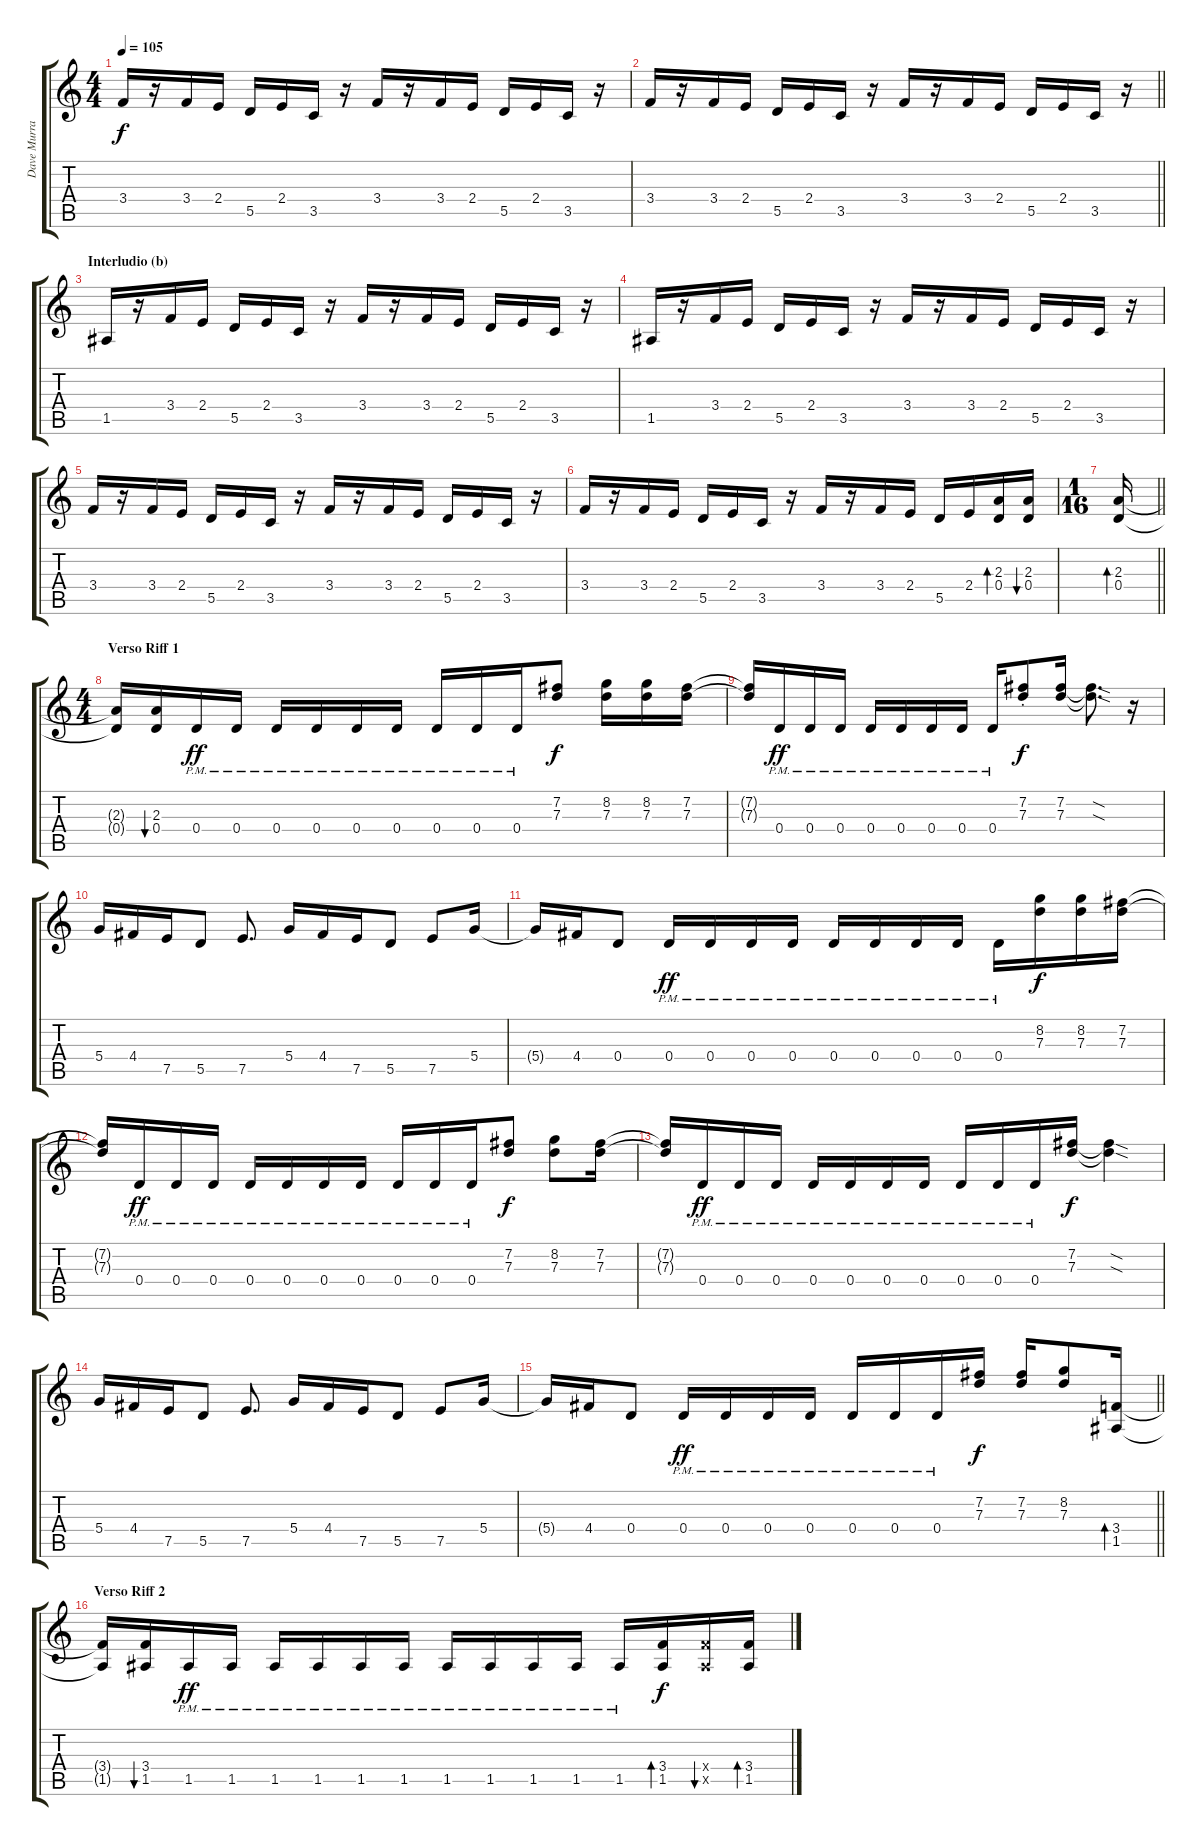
\track ("Dave Murray" "Dave Murra") {instrument distortionguitar}
\staff {score tabs}
\tuning (E4 B3 G3 D3 A2 E2) {hide}
\ts (4 4)
\tempo 105
\clef g2
\ks c
3.4.16{dy f} r.16 3.4.16 2.4.16 5.5.16 2.4.16 3.5.16 r.16 3.4.16 r.16 3.4.16 2.4.16 5.5.16 2.4.16 3.5.16 r.16 |
\barLineRight lightlight
3.4.16 r.16 3.4.16 2.4.16 5.5.16 2.4.16 3.5.16 r.16 3.4.16 r.16 3.4.16 2.4.16 5.5.16 2.4.16 3.5.16 r.16 |
\section ("" "Interludio (b)")
1.5.16 r.16 3.4.16 2.4.16 5.5.16 2.4.16 3.5.16 r.16 3.4.16 r.16 3.4.16 2.4.16 5.5.16 2.4.16 3.5.16 r.16 |
1.5.16 r.16 3.4.16 2.4.16 5.5.16 2.4.16 3.5.16 r.16 3.4.16 r.16 3.4.16 2.4.16 5.5.16 2.4.16 3.5.16 r.16 |
3.4.16 r.16 3.4.16 2.4.16 5.5.16 2.4.16 3.5.16 r.16 3.4.16 r.16 3.4.16 2.4.16 5.5.16 2.4.16 3.5.16 r.16 |
3.4.16 r.16 3.4.16 2.4.16 5.5.16 2.4.16 3.5.16 r.16 3.4.16 r.16 3.4.16 2.4.16 5.5.16 2.4.16 (2.3 0.4).16{bd 30} (2.3 0.4).16{bu 30} |
\ts (1 16)
\barLineRight lightlight
(2.3 0.4).16{bd 30} |
\ts (4 4)
\section ("" "Verso Riff 1")
(2.3{t} 0.4{t}).16 (2.3 0.4).16{bu 30} 0.4{pm}.16{dy ff} 0.4{pm}.16 0.4{pm}.16 0.4{pm}.16 0.4{pm}.16 0.4{pm}.16 0.4{pm}.16 0.4{pm}.16 0.4{pm}.16 (7.2 7.3).8{dy f} (8.2 7.3).16 (8.2 7.3).16 (7.2 7.3).16 |
(7.2{t} 7.3{t}).16 0.4{pm}.16{dy ff} 0.4{pm}.16 0.4{pm}.16 0.4{pm}.16 0.4{pm}.16 0.4{pm}.16 0.4{pm}.16 0.4{pm}.16 (7.2{st} 7.3{st}).8{dy f} (7.2 7.3).16 (7.2{sod t} 7.3{sod t}).8{d} r.16 |
5.4.16 4.4.16 7.5.16 5.5.8 7.5.8{d} 5.4.16 4.4.16 7.5.16 5.5.8 7.5.8 5.4.16 |
5.4{t}.16 4.4.16 0.4.8 0.4{pm}.16{dy ff} 0.4{pm}.16 0.4{pm}.16 0.4{pm}.16 0.4{pm}.16 0.4{pm}.16 0.4{pm}.16 0.4{pm}.16 0.4{pm}.16 (8.2 7.3).16{dy f} (8.2 7.3).16 (7.2 7.3).16 |
(7.2{t} 7.3{t}).16 0.4{pm}.16{dy ff} 0.4{pm}.16 0.4{pm}.16 0.4{pm}.16 0.4{pm}.16 0.4{pm}.16 0.4{pm}.16 0.4{pm}.16 0.4{pm}.16 0.4{pm}.16 (7.2 7.3).8{dy f} (8.2 7.3).8 (7.2 7.3).16 |
(7.2{t} 7.3{t}).16 0.4{pm}.16{dy ff} 0.4{pm}.16 0.4{pm}.16 0.4{pm}.16 0.4{pm}.16 0.4{pm}.16 0.4{pm}.16 0.4{pm}.16 0.4{pm}.16 0.4{pm}.16 (7.2 7.3).16{dy f} (7.2{sod t} 7.3{sod t}).4 |
5.4.16 4.4.16 7.5.16 5.5.8 7.5.8{d} 5.4.16 4.4.16 7.5.16 5.5.8 7.5.8 5.4.16 |
\barLineRight lightlight
5.4{t}.16 4.4.16 0.4.8 0.4{pm}.16{dy ff} 0.4{pm}.16 0.4{pm}.16 0.4{pm}.16 0.4{pm}.16 0.4{pm}.16 0.4{pm}.16 (7.2 7.3).16{dy f} (7.2 7.3).16 (8.2 7.3).8 (3.4 1.5).16{bd 30} |
\section ("" "Verso Riff 2")
(3.4{t} 1.5{t}).16 (3.4 1.5).16{bu 30} 1.5{pm}.16{dy ff} 1.5{pm}.16 1.5{pm}.16 1.5{pm}.16 1.5{pm}.16 1.5{pm}.16 1.5{pm}.16 1.5{pm}.16 1.5{pm}.16 1.5{pm}.16 1.5{pm}.16 (3.4 1.5).16{bd 30 dy f} (3.4{x} 1.5{x}).16{bu 30} (3.4 1.5).16{bd 30}
